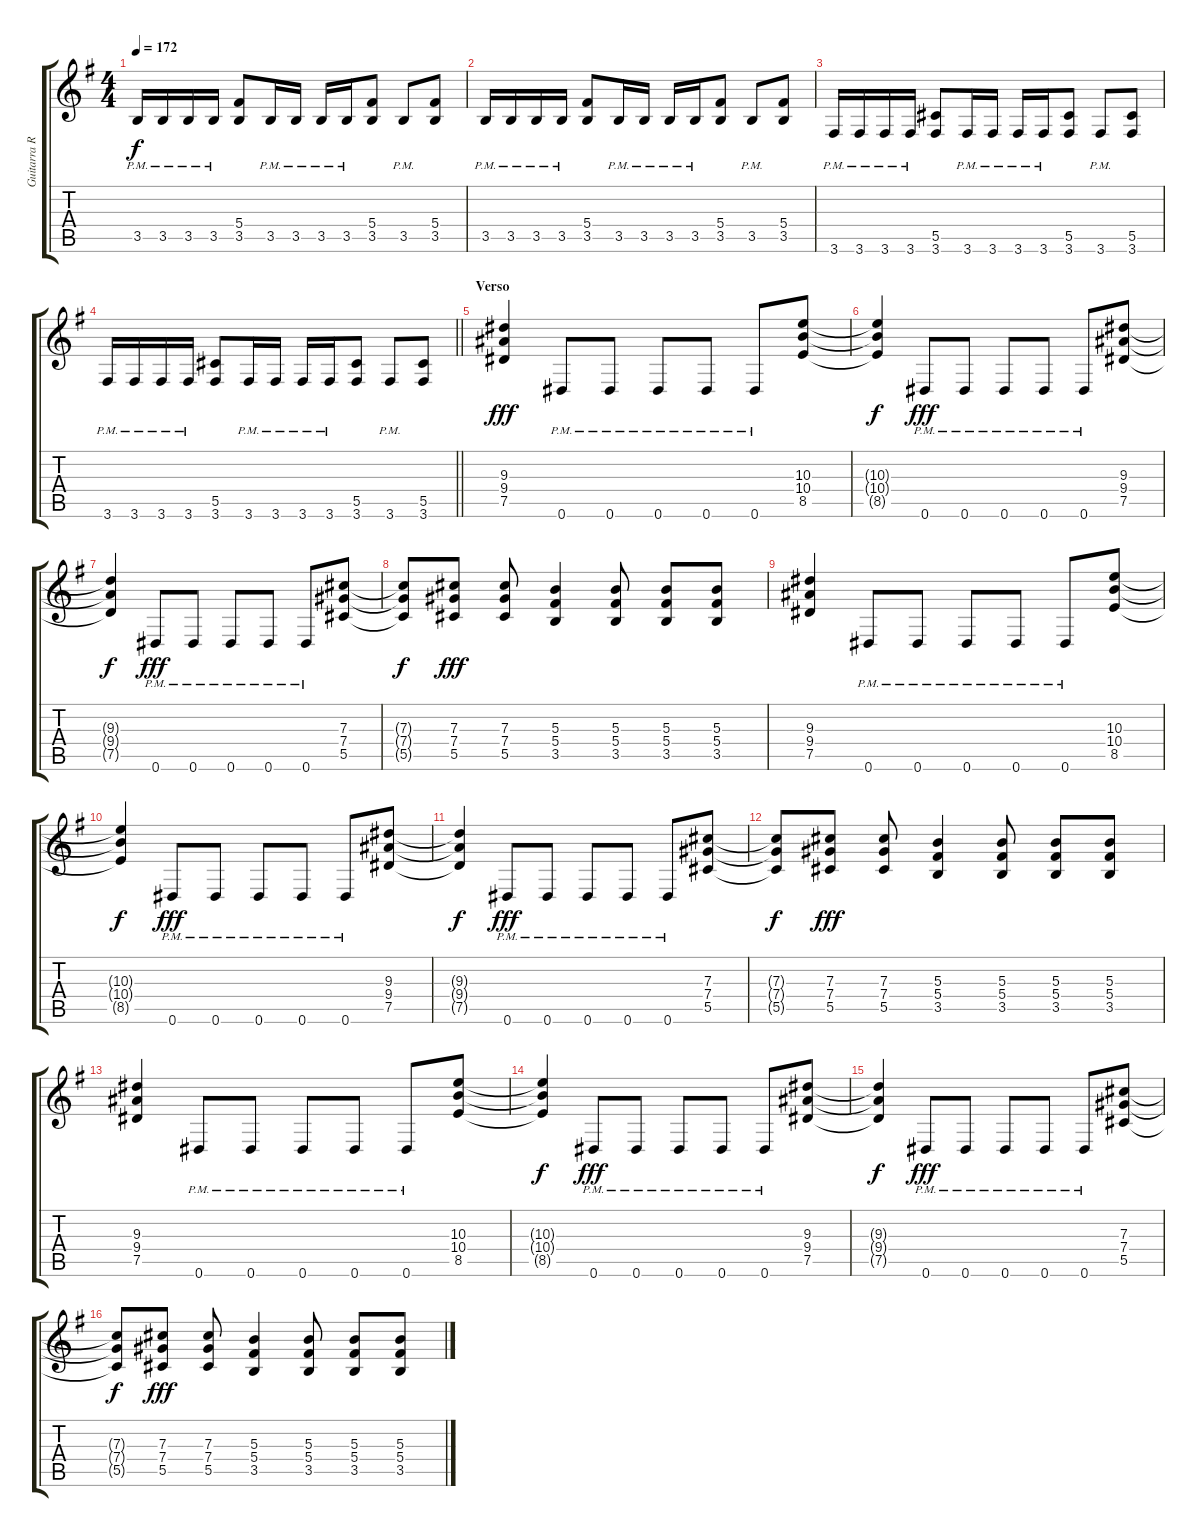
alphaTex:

\track ("Guitarra Rítmica" "Guitarra R") {instrument distortionguitar}
\staff {score tabs}
\tuning (Eb4 Bb3 Gb3 Db3 Ab2 Eb2) {hide}
\ts (4 4)
\tempo 172
\clef g2
\ks eminor
3.5{pm}.16{dy f} 3.5{pm}.16 3.5{pm}.16 3.5{pm}.16 (5.4 3.5).8 3.5{pm}.16 3.5{pm}.16 3.5{pm}.16 3.5{pm}.16 (5.4 3.5).8 3.5{pm}.8 (5.4 3.5).8 |
3.5{pm}.16 3.5{pm}.16 3.5{pm}.16 3.5{pm}.16 (5.4 3.5).8 3.5{pm}.16 3.5{pm}.16 3.5{pm}.16 3.5{pm}.16 (5.4 3.5).8 3.5{pm}.8 (5.4 3.5).8 |
3.6{pm}.16 3.6{pm}.16 3.6{pm}.16 3.6{pm}.16 (5.5 3.6).8 3.6{pm}.16 3.6{pm}.16 3.6{pm}.16 3.6{pm}.16 (5.5 3.6).8 3.6{pm}.8 (5.5 3.6).8 |
\barLineRight lightlight
3.6{pm}.16 3.6{pm}.16 3.6{pm}.16 3.6{pm}.16 (5.5 3.6).8 3.6{pm}.16 3.6{pm}.16 3.6{pm}.16 3.6{pm}.16 (5.5 3.6).8 3.6{pm}.8 (5.5 3.6).8 |
\section ("" "Verso")
(9.3 9.4 7.5).4{dy fff volume 8} 0.6{pm}.8 0.6{pm}.8 0.6{pm}.8 0.6{pm}.8 0.6{pm}.8 (10.3 10.4 8.5).8 |
(10.3{t} 10.4{t} 8.5{t}).4{dy f} 0.6{pm}.8{dy fff} 0.6{pm}.8 0.6{pm}.8 0.6{pm}.8 0.6{pm}.8 (9.3 9.4 7.5).8 |
(9.3{t} 9.4{t} 7.5{t}).4{dy f} 0.6{pm}.8{dy fff} 0.6{pm}.8 0.6{pm}.8 0.6{pm}.8 0.6{pm}.8 (7.3 7.4 5.5).8 |
(7.3{t} 7.4{t} 5.5{t}).8{dy f} (7.3 7.4 5.5).8{dy fff} (7.3 7.4 5.5).8 (5.3 5.4 3.5).4 (5.3 5.4 3.5).8 (5.3 5.4 3.5).8 (5.3 5.4 3.5).8 |
(9.3 9.4 7.5).4 0.6{pm}.8 0.6{pm}.8 0.6{pm}.8 0.6{pm}.8 0.6{pm}.8 (10.3 10.4 8.5).8 |
(10.3{t} 10.4{t} 8.5{t}).4{dy f} 0.6{pm}.8{dy fff} 0.6{pm}.8 0.6{pm}.8 0.6{pm}.8 0.6{pm}.8 (9.3 9.4 7.5).8 |
(9.3{t} 9.4{t} 7.5{t}).4{dy f} 0.6{pm}.8{dy fff} 0.6{pm}.8 0.6{pm}.8 0.6{pm}.8 0.6{pm}.8 (7.3 7.4 5.5).8 |
(7.3{t} 7.4{t} 5.5{t}).8{dy f} (7.3 7.4 5.5).8{dy fff} (7.3 7.4 5.5).8 (5.3 5.4 3.5).4 (5.3 5.4 3.5).8 (5.3 5.4 3.5).8 (5.3 5.4 3.5).8 |
(9.3 9.4 7.5).4 0.6{pm}.8 0.6{pm}.8 0.6{pm}.8 0.6{pm}.8 0.6{pm}.8 (10.3 10.4 8.5).8 |
(10.3{t} 10.4{t} 8.5{t}).4{dy f} 0.6{pm}.8{dy fff} 0.6{pm}.8 0.6{pm}.8 0.6{pm}.8 0.6{pm}.8 (9.3 9.4 7.5).8 |
(9.3{t} 9.4{t} 7.5{t}).4{dy f} 0.6{pm}.8{dy fff} 0.6{pm}.8 0.6{pm}.8 0.6{pm}.8 0.6{pm}.8 (7.3 7.4 5.5).8 |
(7.3{t} 7.4{t} 5.5{t}).8{dy f} (7.3 7.4 5.5).8{dy fff} (7.3 7.4 5.5).8 (5.3 5.4 3.5).4 (5.3 5.4 3.5).8 (5.3 5.4 3.5).8 (5.3 5.4 3.5).8
